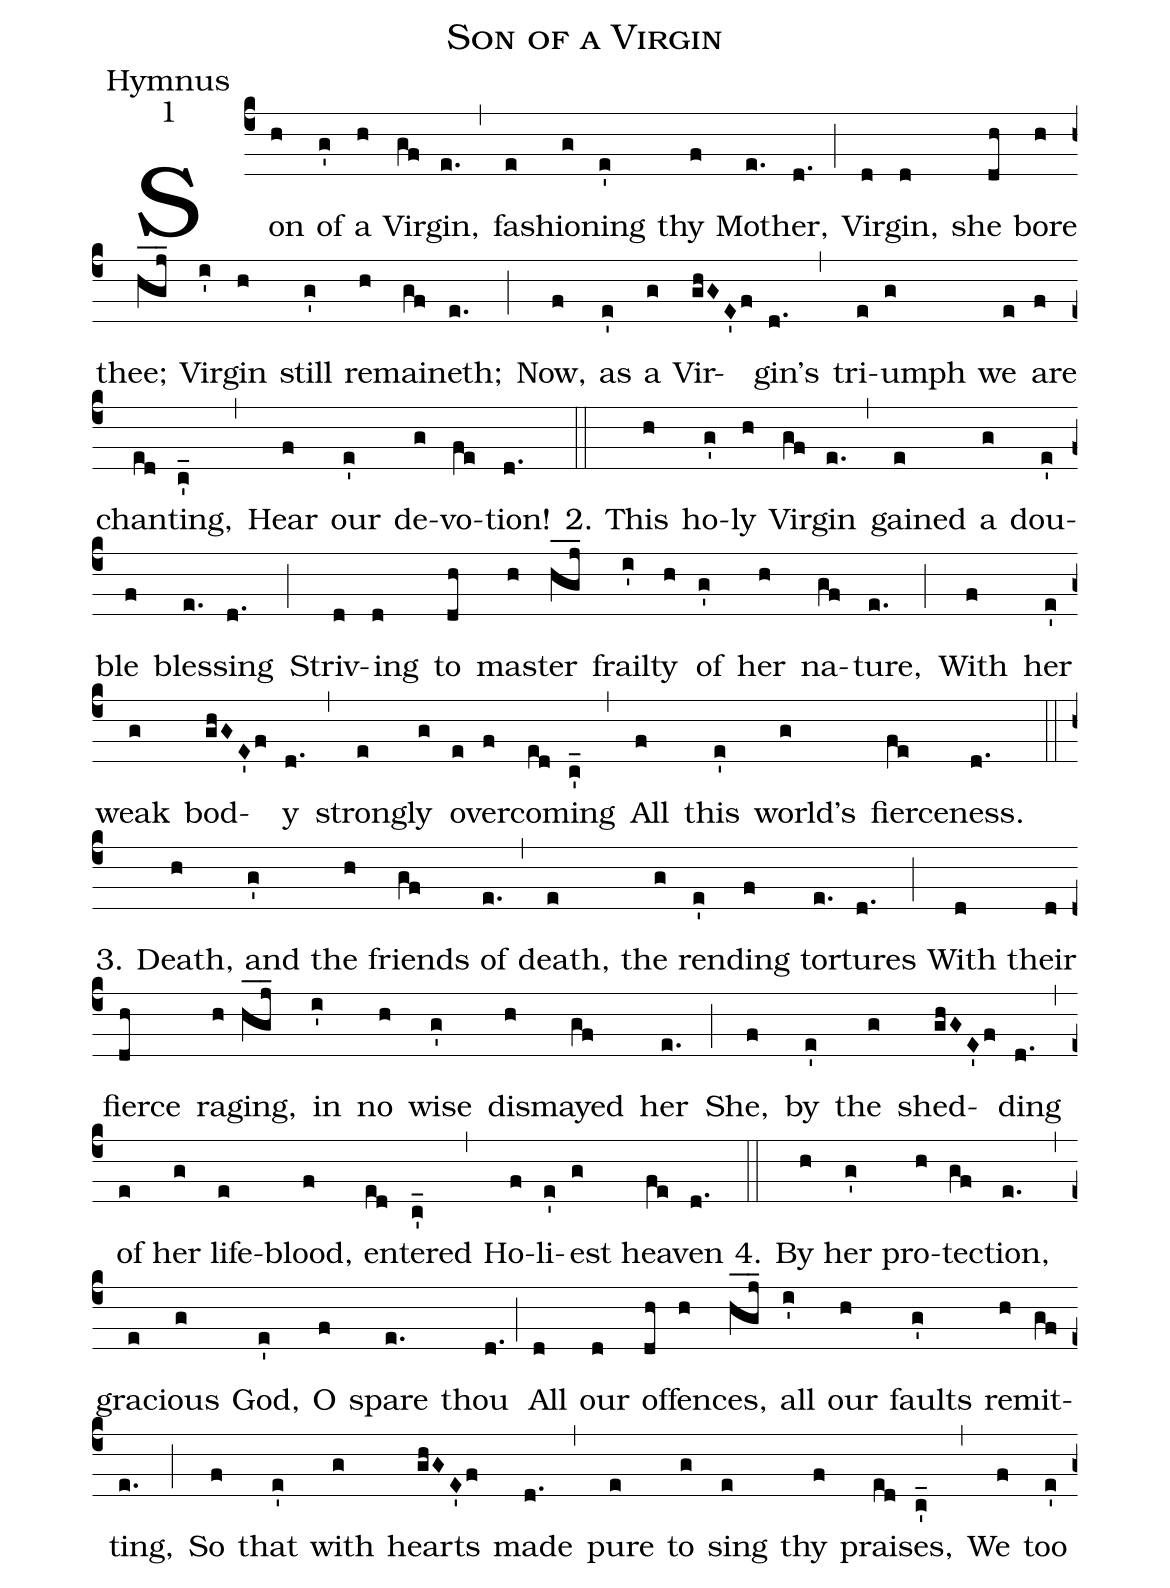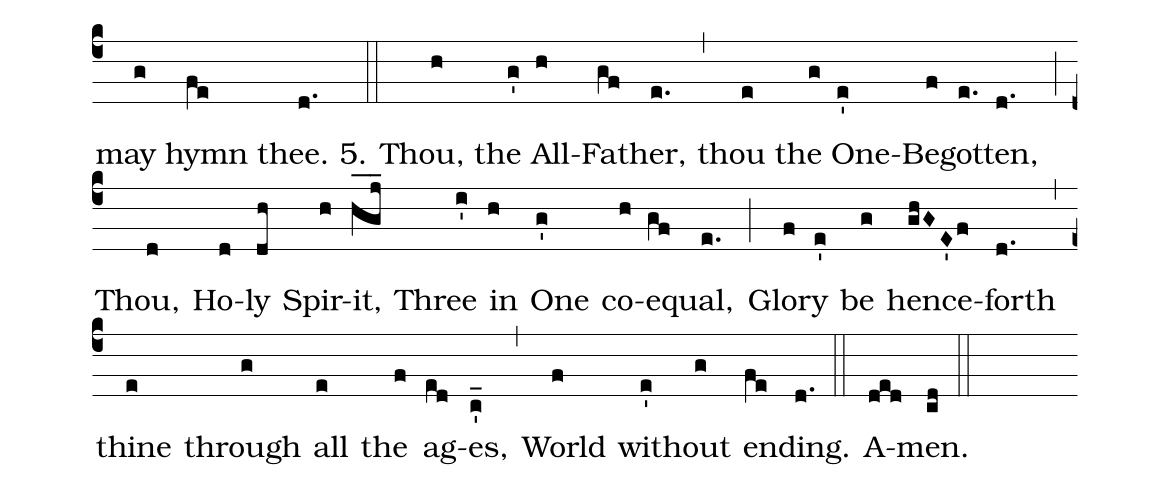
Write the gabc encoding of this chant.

name: Son of a Virgin;
office-part: Hymnus;
mode: 1;
%%
(c4)Son(h) of(g') a(h) Vir(gf)gin,(e.) (,) fash(e)ion(g)ing(e') thy(f) Moth(e.)er,(d.) (;)
Vir(d)gin,(d) she(dh) bore(h) thee;(hgj___) Vir(i')gin(h) still(g') re(h)main(gf)eth;(e.) (;)
Now,(f) as(e') a(g) Vir(ghGE'f)gin's(d.) (,) tri(e)umph(g) we(e) are(f) chant(ed)ing,(c'_) (,)
Hear(f) our(e') de(g)vo(fe)tion!(d.) (::)

2. This(h) ho(g')ly(h) Vir(gf)gin(e.) (,) gained(e) a(g) dou(e')ble(f) bless(e.)ing(d.) (;)
Striv(d)ing(d) to(dh) mas(h)ter(hgj___) frail(i')ty(h) of(g') her(h) na(gf)ture,(e.) (;)
With(f) her(e') weak(g) bod(ghGE'f)y(d.) (,) strong(e)ly(g) o(e)ver(f)com(ed)ing(c'_) (,)
All(f) this(e') world's(g) fierce(fe)ness.(d.) (::)

3. Death,(h) and(g') the(h) friends(gf) of(e.) (,) death,(e) the(g) rend(e')ing(f) tor(e.)tures(d.) (;)
With(d) their(d) fierce(dh) rag(h)ing,(hgj___) in(i') no(h) wise(g') dis(h)mayed(gf) her(e.) (;)
She,(f) by(e') the(g) shed(ghGE'f)ding(d.) (,) of(e) her(g) life-(e)blood,(f) en(ed)tered(c'_) (,)
Ho(f)li(e')est(g) heav(fe)en(d.) (::)

4. By(h) her(g') pro(h)tec(gf)tion,(e.) (,) gra(e)cious(g) God,(e') O(f) spare(e.) thou(d.) (;)
All(d) our(d) of(dh)fenc(h)es,(hgj___) all(i') our(h) faults(g') re(h)mit(gf)ting,(e.) (;)
So(f) that(e') with(g) hearts(ghGE'f) made(d.) (,) pure(e) to(g) sing(e) thy(f) prais(ed)es,(c'_) (,)
We(f) too(e') may(g) hymn(fe) thee.(d.) (::)

5. Thou,(h) the(g') All-(h)Fa(gf)ther,(e.) (,) thou(e) the(g) One-(e')Be(f)got(e.)ten,(d.) (;)
Thou,(d) Ho(d)ly(dh) Spir(h)it,(hgj___) Three(i') in(h) One(g') co-(h)e(gf)qual,(e.) (;)
Glo(f)ry(e') be(g) hence(ghGE'f)forth(d.) (,) thine(e) through(g) all(e) the(f) ag(ed)es,(c'_) (,)
World(f) with(e')out(g) end(fe)ing.(d.) (::)
A(ded)men.(cd) (::)
